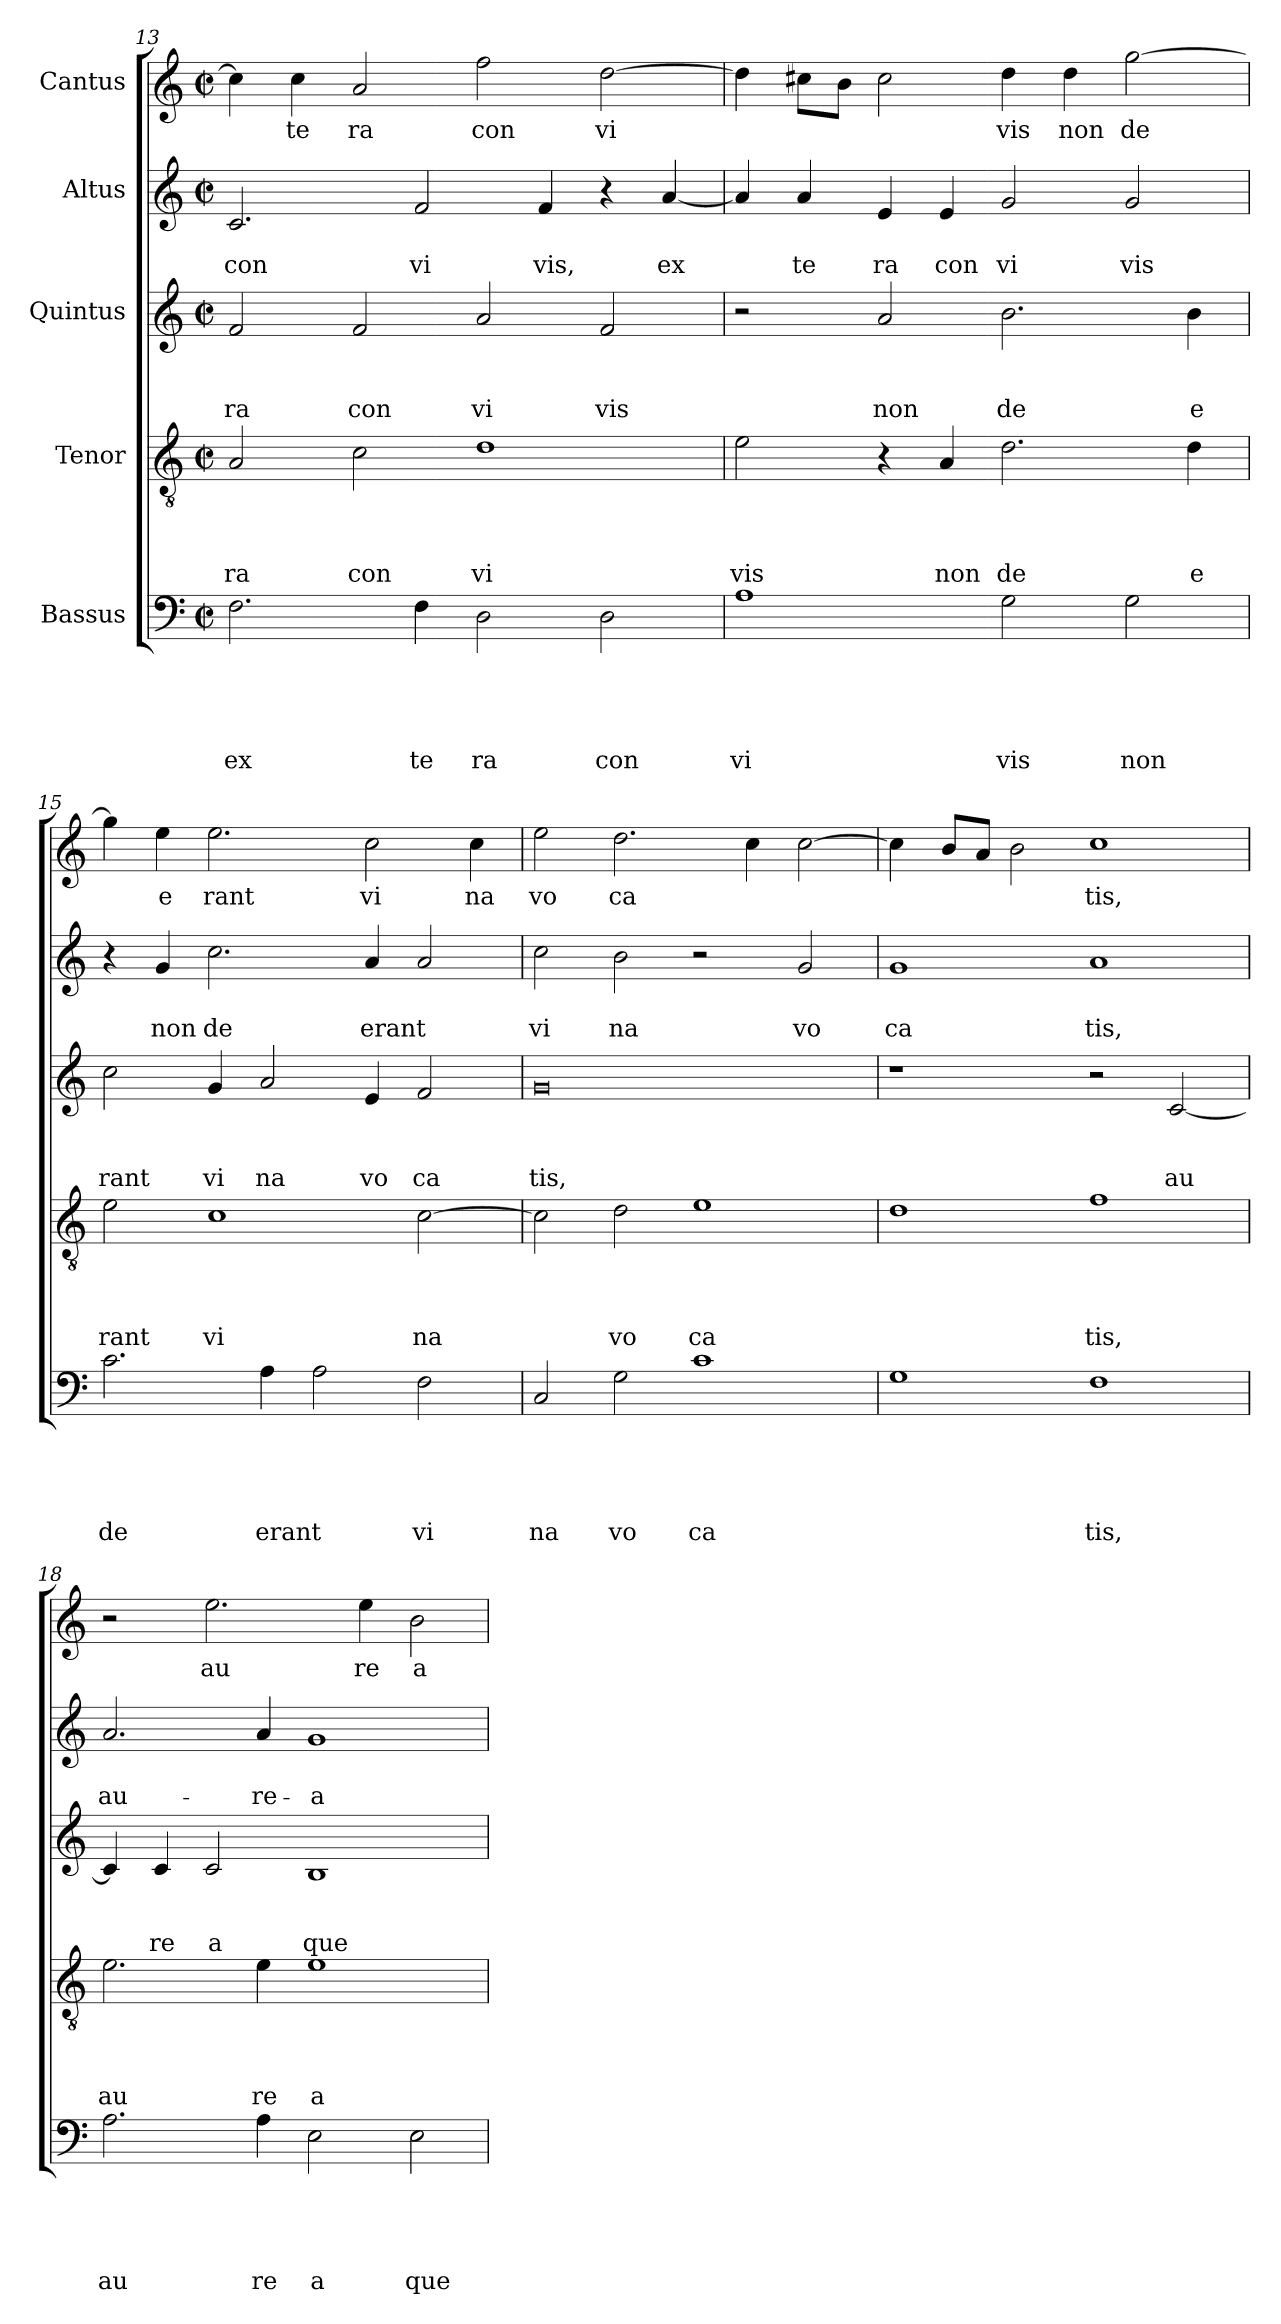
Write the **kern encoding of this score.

**kern	**text	**text	**text	**text	**text	**kern	**text	**text	**text	**text	**kern	**text	**text	**text	**kern	**text	**text	**kern	**text
*part5	*part5	*part5	*part5	*part5	*part5	*part4	*part4	*part4	*part4	*part4	*part3	*part3	*part3	*part3	*part2	*part2	*part2	*part1	*part1
*staff5	*staff5	*staff5	*staff5	*staff5	*staff5	*staff4	*staff4	*staff4	*staff4	*staff4	*staff3	*staff3	*staff3	*staff3	*staff2	*staff2	*staff2	*staff1	*staff1
*I"Bassus	*	*	*	*	*	*I"Tenor	*	*	*	*	*I"Quintus	*	*	*	*I"Altus	*	*	*I"Cantus	*
!!LO:LB:g=z
*clefF4	*	*	*	*	*	*clefGv2	*	*	*	*	*clefG2	*	*	*	*clefG2	*	*	*clefG2	*
*k[]	*	*	*	*	*	*k[]	*	*	*	*	*k[]	*	*	*	*k[]	*	*	*k[]	*
*C:	*	*	*	*	*	*C:	*	*	*	*	*C:	*	*	*	*C:	*	*	*C:	*
*M2/2	*	*	*	*	*	*M2/2	*	*	*	*	*M2/2	*	*	*	*M2/2	*	*	*M2/2	*
*met(c|)	*	*	*	*	*	*met(c|)	*	*	*	*	*met(c|)	*	*	*	*met(c|)	*	*	*met(c|)	*
=13	=13	=13	=13	=13	=13	=13	=13	=13	=13	=13	=13	=13	=13	=13	=13	=13	=13	=13	=13
!	!	!	!	!	!LO:LY:b	!	!	!	!	!LO:LY:b	!	!	!	!LO:LY:b	!	!	!LO:LY:b	!	!
2.F\	.	.	.	.	ex	2A/	.	.	.	-ra	2f/	.	.	-ra	2.c/	.	con	4cc\]	.
!	!	!	!	!	!	!	!	!	!	!	!	!	!	!	!	!	!	!	!LO:LY:b
.	.	.	.	.	.	.	.	.	.	.	.	.	.	.	.	.	.	4cc\	-te
!	!	!	!	!	!	!	!	!	!	!LO:LY:b	!	!	!	!LO:LY:b	!	!	!	!	!LO:LY:b
.	.	.	.	.	.	2c\	.	.	.	con	2f/	.	.	con	.	.	.	2a/	ra
!	!	!	!	!	!LO:LY:b	!	!	!	!	!	!	!	!	!	!	!	!LO:LY:b	!	!
4F\	.	.	.	.	te	.	.	.	.	.	.	.	.	.	2f/	.	vi	.	.
!	!	!	!	!	!LO:LY:b	!	!	!	!	!LO:LY:b	!	!	!	!LO:LY:b	!	!	!	!	!LO:LY:b
2D\	.	.	.	.	ra	1d	.	.	.	vi	2a/	.	.	vi	.	.	.	2ff\	con
!	!	!	!	!	!	!	!	!	!	!	!	!	!	!	!	!	!LO:LY:b	!	!
.	.	.	.	.	.	.	.	.	.	.	.	.	.	.	4f/	.	vis,	.	.
!	!	!	!	!	!LO:LY:b	!	!	!	!	!	!	!	!	!LO:LY:b	!	!	!	!	!LO:LY:b
2D\	.	.	.	.	con	.	.	.	.	.	2f/	.	.	vis	4r	.	.	[>2dd\	vi
!	!	!	!	!	!	!	!	!	!	!	!	!	!	!	!	!	!LO:LY:b	!	!
.	.	.	.	.	.	.	.	.	.	.	.	.	.	.	[<4a/	.	ex	.	.
=14	=14	=14	=14	=14	=14	=14	=14	=14	=14	=14	=14	=14	=14	=14	=14	=14	=14	=14	=14
!	!	!	!	!	!LO:LY:b	!	!	!	!	!LO:LY:b	!	!	!	!	!	!	!	!	!
1A	.	.	.	.	vi	2e\	.	.	.	vis	2r	.	.	.	4a/]	.	.	4dd\]	.
!	!	!	!	!	!	!	!	!	!	!	!	!	!	!	!	!	!LO:LY:b	!	!
.	.	.	.	.	.	.	.	.	.	.	.	.	.	.	4a/	.	te	8cc#\L	.
.	.	.	.	.	.	.	.	.	.	.	.	.	.	.	.	.	.	8b\J	.
!	!	!	!	!	!	!	!	!	!	!	!	!	!	!LO:LY:b	!	!	!LO:LY:b	!	!
.	.	.	.	.	.	4r	.	.	.	.	2a/	.	.	non	4e/	.	ra	2cc#\	.
!	!	!	!	!	!	!	!	!	!	!LO:LY:b	!	!	!	!	!	!	!LO:LY:b	!	!
.	.	.	.	.	.	4A/	.	.	.	non	.	.	.	.	4e/	.	con	.	.
!	!	!	!	!	!LO:LY:b	!	!	!	!	!LO:LY:b	!	!	!	!LO:LY:b	!	!	!LO:LY:b	!	!LO:LY:b
2G\	.	.	.	.	vis	2.d\	.	.	.	de	2.b\	.	.	de	2g/	.	vi	4dd\	vis
!	!	!	!	!	!	!	!	!	!	!	!	!	!	!	!	!	!	!	!LO:LY:b
.	.	.	.	.	.	.	.	.	.	.	.	.	.	.	.	.	.	4dd\	non
!	!	!	!	!	!LO:LY:b	!	!	!	!	!	!	!	!	!	!	!	!LO:LY:b	!	!LO:LY:b
2G\	.	.	.	.	non	.	.	.	.	.	.	.	.	.	2g/	.	vis	[>2gg\	de
!	!	!	!	!	!	!	!	!	!	!LO:LY:b	!	!	!	!LO:LY:b	!	!	!	!	!
.	.	.	.	.	.	4d\	.	.	.	e	4b\	.	.	e	.	.	.	.	.
=15	=15	=15	=15	=15	=15	=15	=15	=15	=15	=15	=15	=15	=15	=15	=15	=15	=15	=15	=15
!	!	!	!	!	!LO:LY:b	!	!	!	!	!LO:LY:b	!	!	!	!LO:LY:b	!	!	!	!	!
2.c\	.	.	.	.	de	2e\	.	.	.	rant	2cc\	.	.	rant	4r	.	.	4gg\]	.
!	!	!	!	!	!	!	!	!	!	!	!	!	!	!	!	!	!LO:LY:b	!	!LO:LY:b
.	.	.	.	.	.	.	.	.	.	.	.	.	.	.	4g/	.	non	4ee\	e
!	!	!	!	!	!	!	!	!	!	!LO:LY:b	!	!	!	!LO:LY:b	!	!	!LO:LY:b	!	!LO:LY:b
.	.	.	.	.	.	1c	.	.	.	vi	4g/	.	.	vi	2.cc\	.	de	2.ee\	rant
!	!	!	!	!	!LO:LY:b	!	!	!	!	!	!	!	!	!LO:LY:b	!	!	!	!	!
4A\	.	.	.	.	erant	.	.	.	.	.	2a/	.	.	na	.	.	.	.	.
2A\	.	.	.	.	.	.	.	.	.	.	.	.	.	.	.	.	.	.	.
!	!	!	!	!	!	!	!	!	!	!	!	!	!	!LO:LY:b	!	!	!LO:LY:b	!	!LO:LY:b
.	.	.	.	.	.	.	.	.	.	.	4e/	.	.	vo	4a/	.	erant	2cc\	vi
!	!	!	!	!	!LO:LY:b	!	!	!	!	!LO:LY:b	!	!	!	!LO:LY:b	!	!	!	!	!
2F\	.	.	.	.	vi	[>2c\	.	.	.	na	2f/	.	.	ca	2a/	.	.	.	.
!	!	!	!	!	!	!	!	!	!	!	!	!	!	!	!	!	!	!	!LO:LY:b
.	.	.	.	.	.	.	.	.	.	.	.	.	.	.	.	.	.	4cc\	na
=16	=16	=16	=16	=16	=16	=16	=16	=16	=16	=16	=16	=16	=16	=16	=16	=16	=16	=16	=16
!	!	!	!	!	!LO:LY:b	!	!	!	!	!	!	!	!	!LO:LY:b	!	!	!LO:LY:b	!	!LO:LY:b
2C/	.	.	.	.	na	2c\]	.	.	.	.	0g	.	.	tis,	2cc\	.	vi	2ee\	vo
!	!	!	!	!	!LO:LY:b	!	!	!	!	!LO:LY:b	!	!	!	!	!	!	!LO:LY:b	!	!LO:LY:b
2G\	.	.	.	.	vo	2d\	.	.	.	vo	.	.	.	.	2b\	.	na	2.dd\	ca
!	!	!	!	!	!LO:LY:b	!	!	!	!	!LO:LY:b	!	!	!	!	!	!	!	!	!
1c	.	.	.	.	ca	1e	.	.	.	ca	.	.	.	.	2r	.	.	.	.
.	.	.	.	.	.	.	.	.	.	.	.	.	.	.	.	.	.	4cc\	.
!	!	!	!	!	!	!	!	!	!	!	!	!	!	!	!	!	!LO:LY:b	!	!
.	.	.	.	.	.	.	.	.	.	.	.	.	.	.	2g/	.	vo	[>2cc\	.
=17	=17	=17	=17	=17	=17	=17	=17	=17	=17	=17	=17	=17	=17	=17	=17	=17	=17	=17	=17
!	!	!	!	!	!	!	!	!	!	!	!	!	!	!	!	!	!LO:LY:b	!	!
1G	.	.	.	.	.	1d	.	.	.	.	1r	.	.	.	1g	.	ca	4cc\]	.
.	.	.	.	.	.	.	.	.	.	.	.	.	.	.	.	.	.	8b/L	.
.	.	.	.	.	.	.	.	.	.	.	.	.	.	.	.	.	.	8a/J	.
.	.	.	.	.	.	.	.	.	.	.	.	.	.	.	.	.	.	2b\	.
!	!	!	!	!	!LO:LY:b	!	!	!	!	!LO:LY:b	!	!	!	!	!	!	!LO:LY:b	!	!LO:LY:b
1F	.	.	.	.	tis,	1f	.	.	.	tis,	2r	.	.	.	1a	.	tis,	1cc	tis,
!	!	!	!	!	!	!	!	!	!	!	!	!	!	!LO:LY:b	!	!	!	!	!
.	.	.	.	.	.	.	.	.	.	.	[>2c/	.	.	au	.	.	.	.	.
!!LO:PB:g=z
=18	=18	=18	=18	=18	=18	=18	=18	=18	=18	=18	=18	=18	=18	=18	=18	=18	=18	=18	=18
!	!	!	!	!	!LO:LY:b	!	!	!	!	!LO:LY:b	!	!	!	!	!	!	!LO:LY:b	!	!
2.A\	.	.	.	.	au	2.e\	.	.	.	au	4c/]	.	.	.	2.a/	.	au-	2r	.
!	!	!	!	!	!	!	!	!	!	!	!	!	!	!LO:LY:b	!	!	!	!	!
.	.	.	.	.	.	.	.	.	.	.	4c/	.	.	re	.	.	.	.	.
!	!	!	!	!	!	!	!	!	!	!	!	!	!	!LO:LY:b	!	!	!	!	!LO:LY:b
.	.	.	.	.	.	.	.	.	.	.	2c/	.	.	a	.	.	.	2.ee\	au
!	!	!	!	!	!LO:LY:b	!	!	!	!	!LO:LY:b	!	!	!	!	!	!	!LO:LY:b	!	!
4A\	.	.	.	.	re	4e\	.	.	.	re	.	.	.	.	4a/	.	-re-	.	.
!	!	!	!	!	!LO:LY:b	!	!	!	!	!LO:LY:b	!	!	!	!LO:LY:b	!	!	!LO:LY:b	!	!
2E\	.	.	.	.	a	1e	.	.	.	a	1B	.	.	que	1g	.	-a-	.	.
!	!	!	!	!	!	!	!	!	!	!	!	!	!	!	!	!	!	!	!LO:LY:b
.	.	.	.	.	.	.	.	.	.	.	.	.	.	.	.	.	.	4ee\	re
!	!	!	!	!	!LO:LY:b	!	!	!	!	!	!	!	!	!	!	!	!	!	!LO:LY:b
2E\	.	.	.	.	que	.	.	.	.	.	.	.	.	.	.	.	.	2b\	a
=	=	=	=	=	=	=	=	=	=	=	=	=	=	=	=	=	=	=	=
*-	*-	*-	*-	*-	*-	*-	*-	*-	*-	*-	*-	*-	*-	*-	*-	*-	*-	*-	*-
